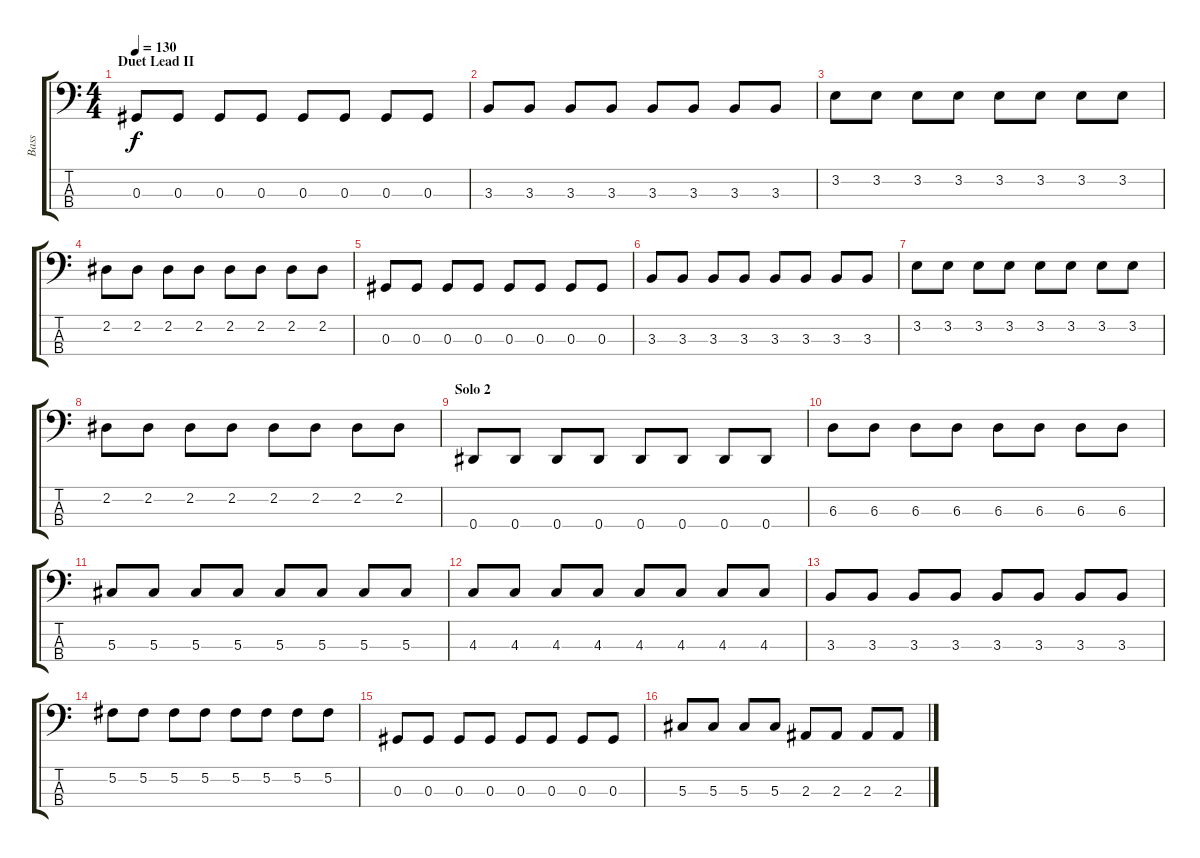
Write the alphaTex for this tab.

\track ("Bass" "Bass") {instrument electricbassfinger}
\staff {score tabs}
\tuning (Gb2 Db2 Ab1 Eb1) {hide}
\ts (4 4)
\section ("" "Duet Lead II")
\tempo 130
\clef f4
\ks c
0.3.8{dy f} 0.3.8 0.3.8 0.3.8 0.3.8 0.3.8 0.3.8 0.3.8 |
3.3.8 3.3.8 3.3.8 3.3.8 3.3.8 3.3.8 3.3.8 3.3.8 |
3.2.8 3.2.8 3.2.8 3.2.8 3.2.8 3.2.8 3.2.8 3.2.8 |
2.2.8 2.2.8 2.2.8 2.2.8 2.2.8 2.2.8 2.2.8 2.2.8 |
0.3.8 0.3.8 0.3.8 0.3.8 0.3.8 0.3.8 0.3.8 0.3.8 |
3.3.8 3.3.8 3.3.8 3.3.8 3.3.8 3.3.8 3.3.8 3.3.8 |
3.2.8 3.2.8 3.2.8 3.2.8 3.2.8 3.2.8 3.2.8 3.2.8 |
2.2.8 2.2.8 2.2.8 2.2.8 2.2.8 2.2.8 2.2.8 2.2.8 |
\section ("" "Solo 2")
0.4.8 0.4.8 0.4.8 0.4.8 0.4.8 0.4.8 0.4.8 0.4.8 |
6.3.8 6.3.8 6.3.8 6.3.8 6.3.8 6.3.8 6.3.8 6.3.8 |
5.3.8 5.3.8 5.3.8 5.3.8 5.3.8 5.3.8 5.3.8 5.3.8 |
4.3.8 4.3.8 4.3.8 4.3.8 4.3.8 4.3.8 4.3.8 4.3.8 |
3.3.8 3.3.8 3.3.8 3.3.8 3.3.8 3.3.8 3.3.8 3.3.8 |
5.2.8 5.2.8 5.2.8 5.2.8 5.2.8 5.2.8 5.2.8 5.2.8 |
0.3.8 0.3.8 0.3.8 0.3.8 0.3.8 0.3.8 0.3.8 0.3.8 |
5.3.8 5.3.8 5.3.8 5.3.8 2.3.8 2.3.8 2.3.8 2.3.8
